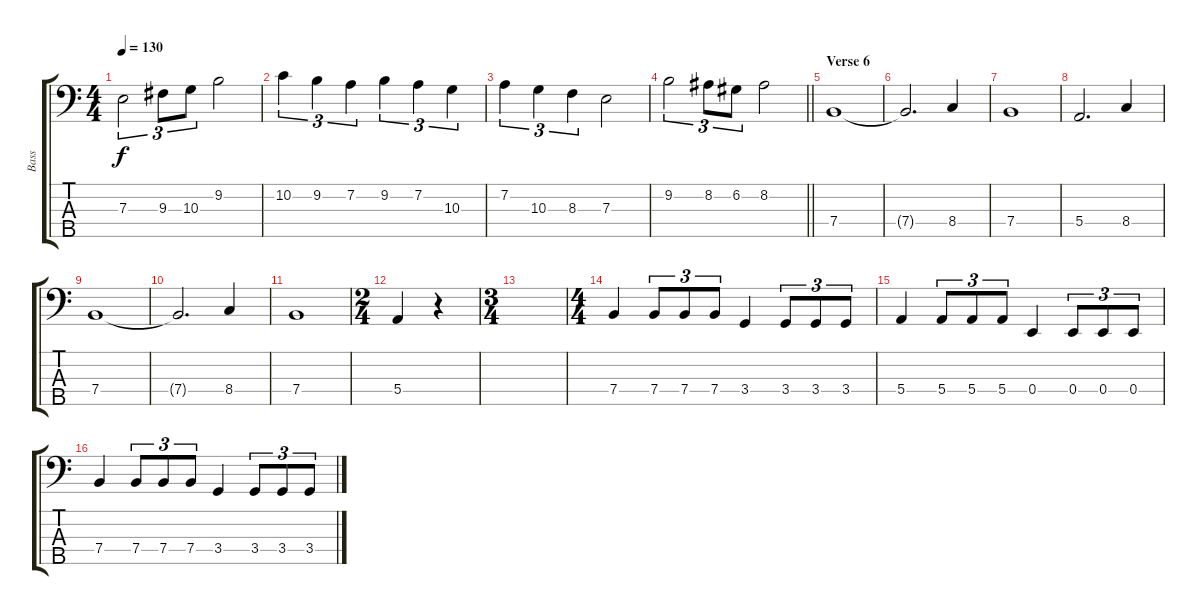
\track ("Bass" "Bass") {instrument electricbassfinger}
\staff {score tabs}
\tuning (G2 D2 A1 E1 B0) {hide}
\ts (4 4)
\tempo 130
\clef f4
\ks c
7.3.2{tu (3 2) dy f} 9.3.8{tu (3 2)} 10.3.8{tu (3 2)} 9.2.2 |
10.2.4{tu (3 2)} 9.2.4{tu (3 2)} 7.2.4{tu (3 2)} 9.2.4{tu (3 2)} 7.2.4{tu (3 2)} 10.3.4{tu (3 2)} |
7.2.4{tu (3 2)} 10.3.4{tu (3 2)} 8.3.4{tu (3 2)} 7.3.2 |
\barLineRight lightlight
9.2.2{tu (3 2)} 8.2.8{tu (3 2)} 6.2.8{tu (3 2)} 8.2.2 |
\section ("" "Verse 6")
7.4.1 |
7.4{t}.2{d} 8.4.4 |
7.4.1 |
5.4.2{d} 8.4.4 |
7.4.1 |
7.4{t}.2{d} 8.4.4 |
7.4.1 |
\ts (2 4)
5.4.4 r.4 |
\ts (3 4)
|
\ts (4 4)
7.4.4 7.4.8{tu (3 2)} 7.4.8{tu (3 2)} 7.4.8{tu (3 2)} 3.4.4 3.4.8{tu (3 2)} 3.4.8{tu (3 2)} 3.4.8{tu (3 2)} |
5.4.4 5.4.8{tu (3 2)} 5.4.8{tu (3 2)} 5.4.8{tu (3 2)} 0.4.4 0.4.8{tu (3 2)} 0.4.8{tu (3 2)} 0.4.8{tu (3 2)} |
7.4.4 7.4.8{tu (3 2)} 7.4.8{tu (3 2)} 7.4.8{tu (3 2)} 3.4.4 3.4.8{tu (3 2)} 3.4.8{tu (3 2)} 3.4.8{tu (3 2)}
